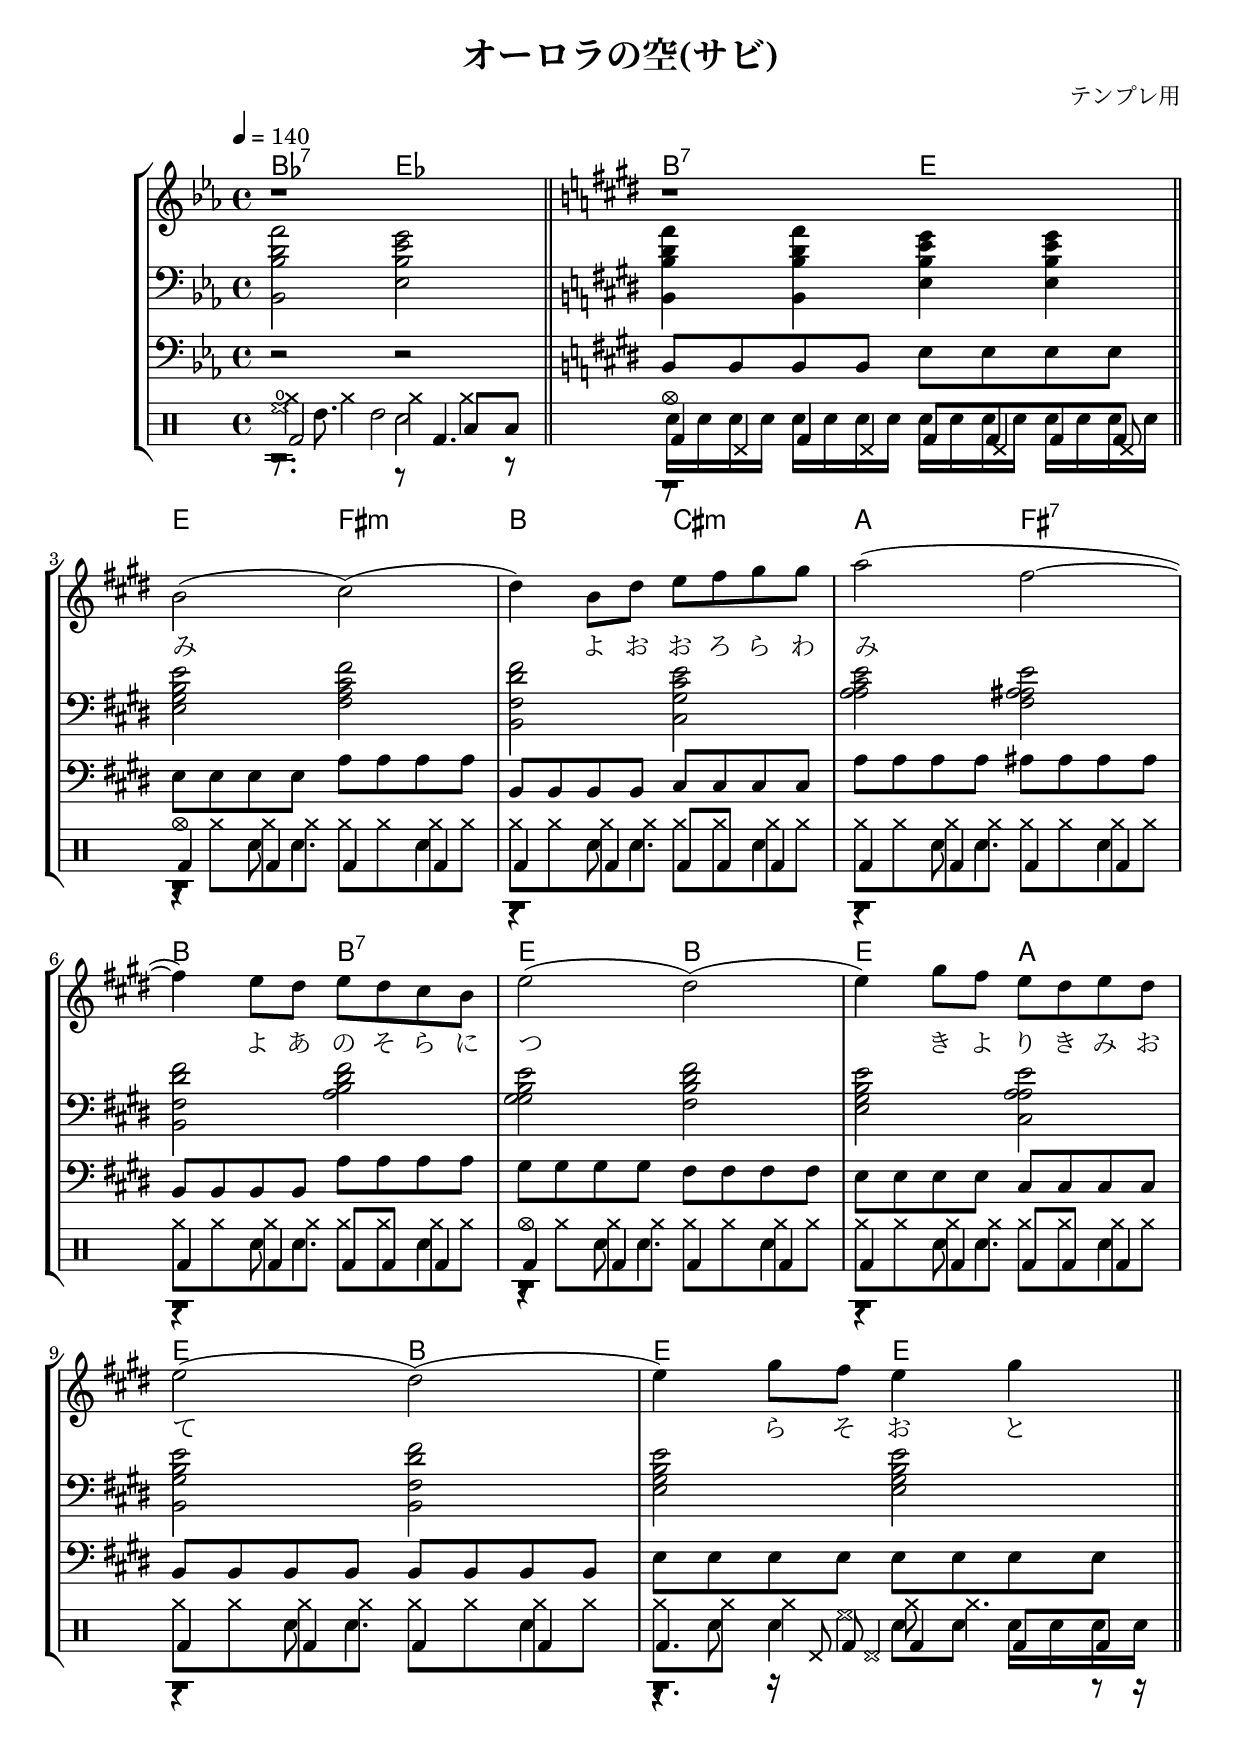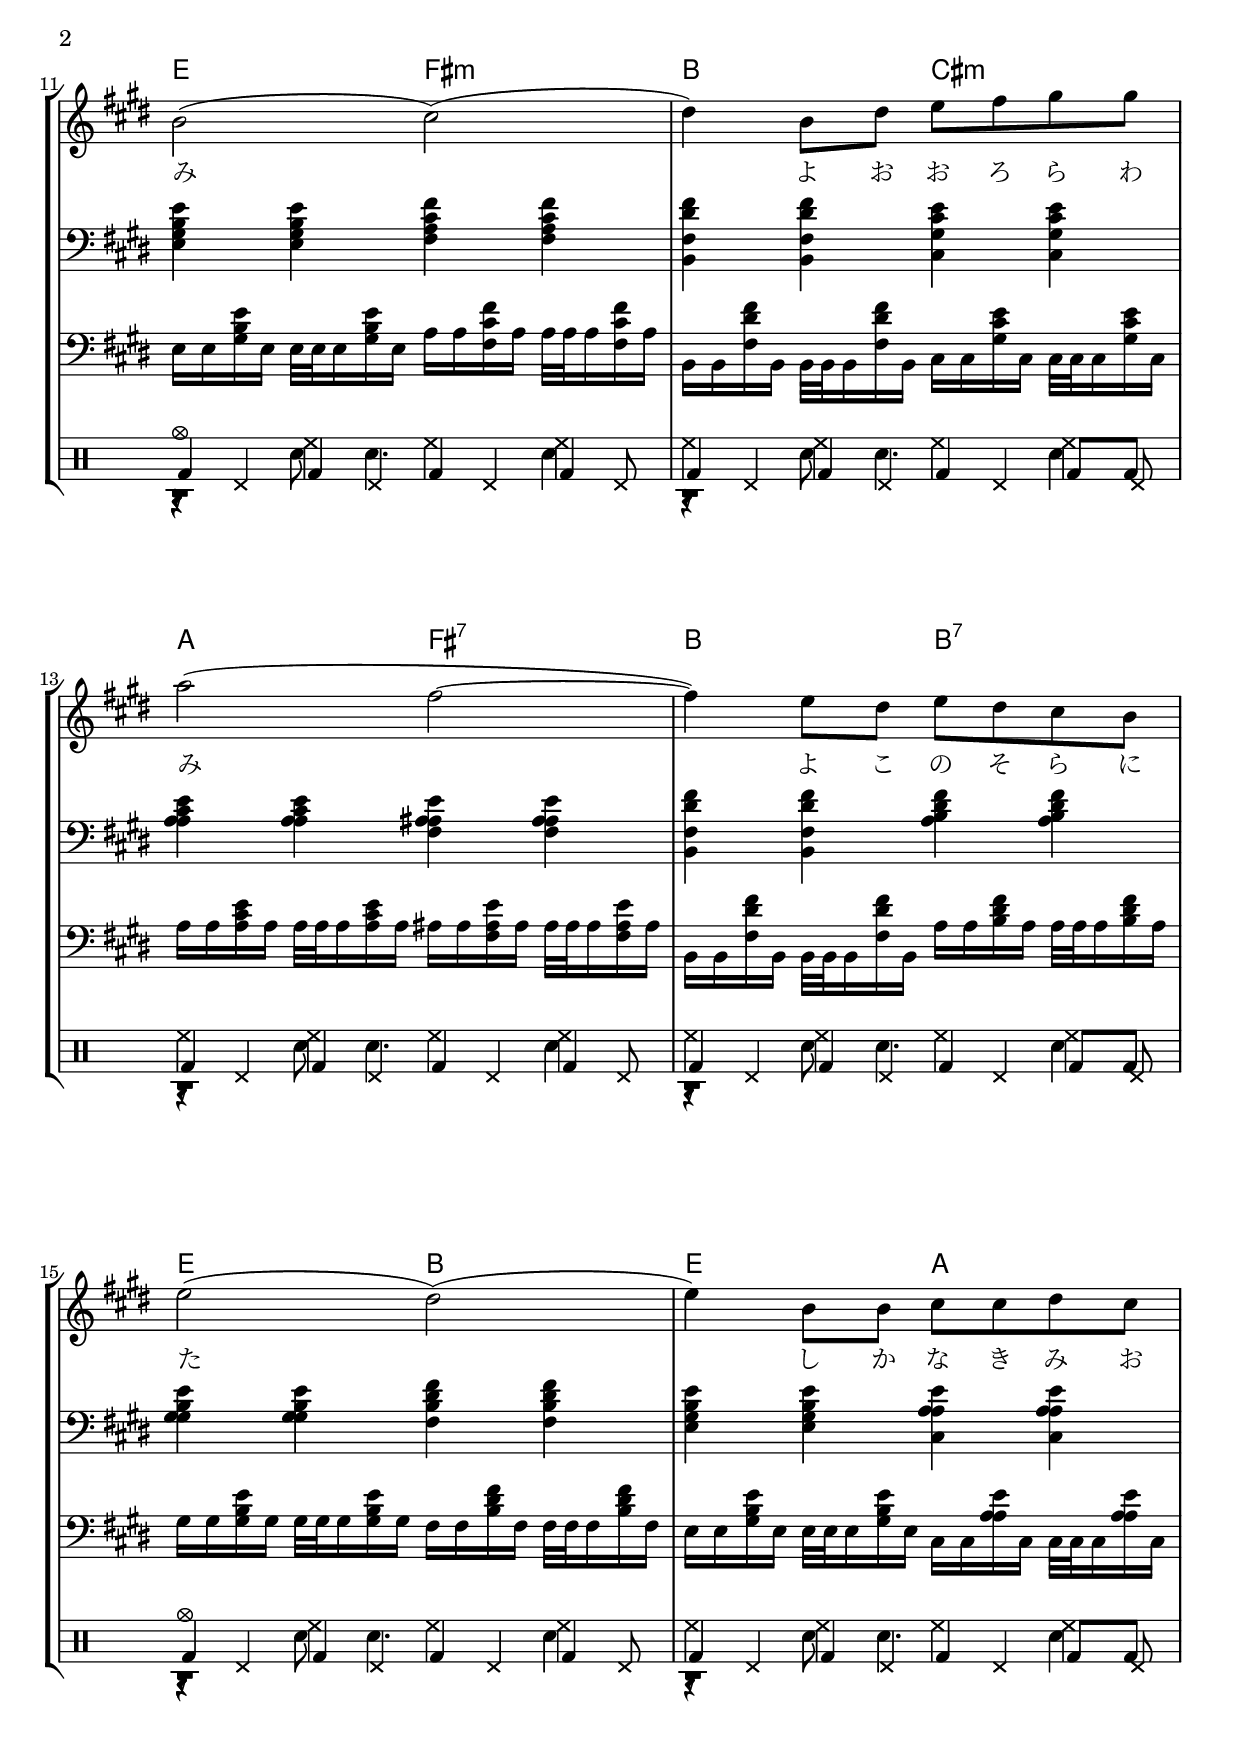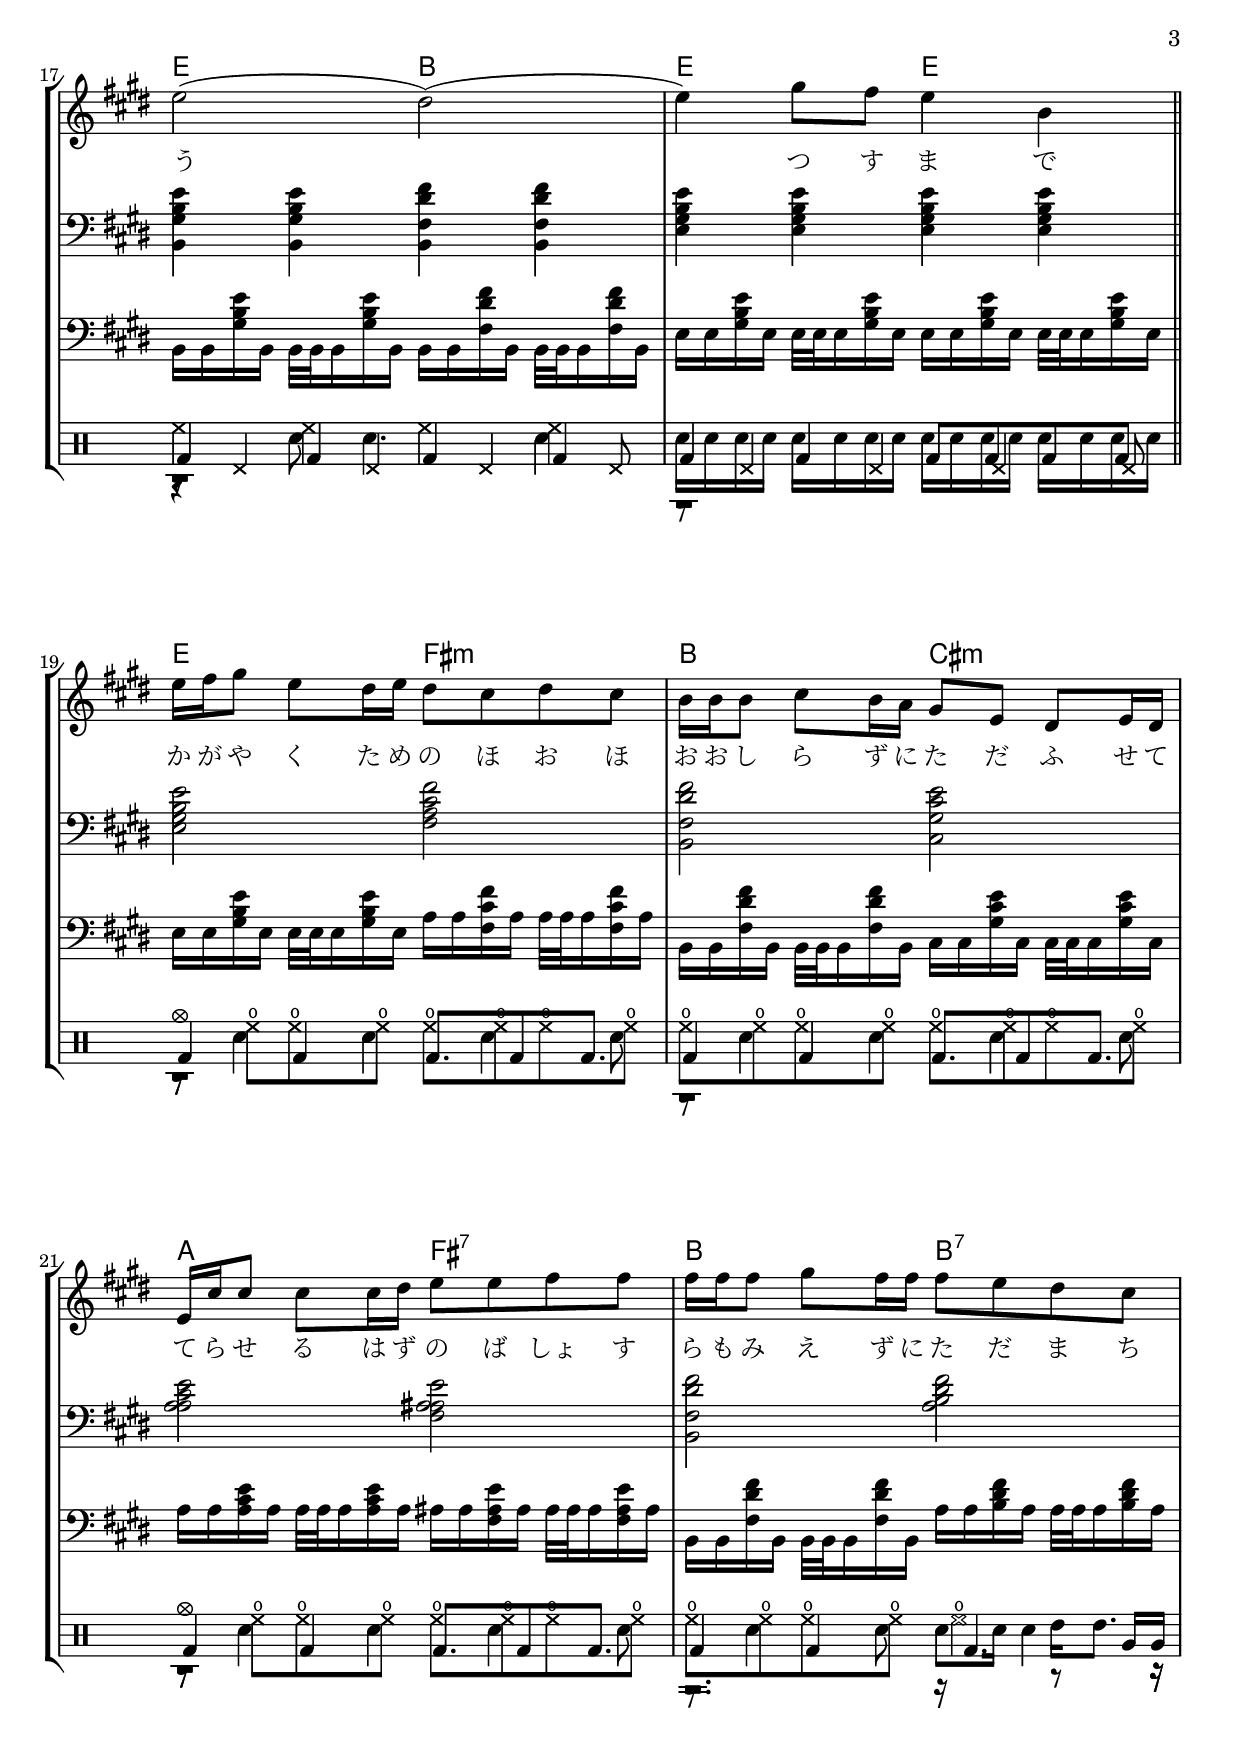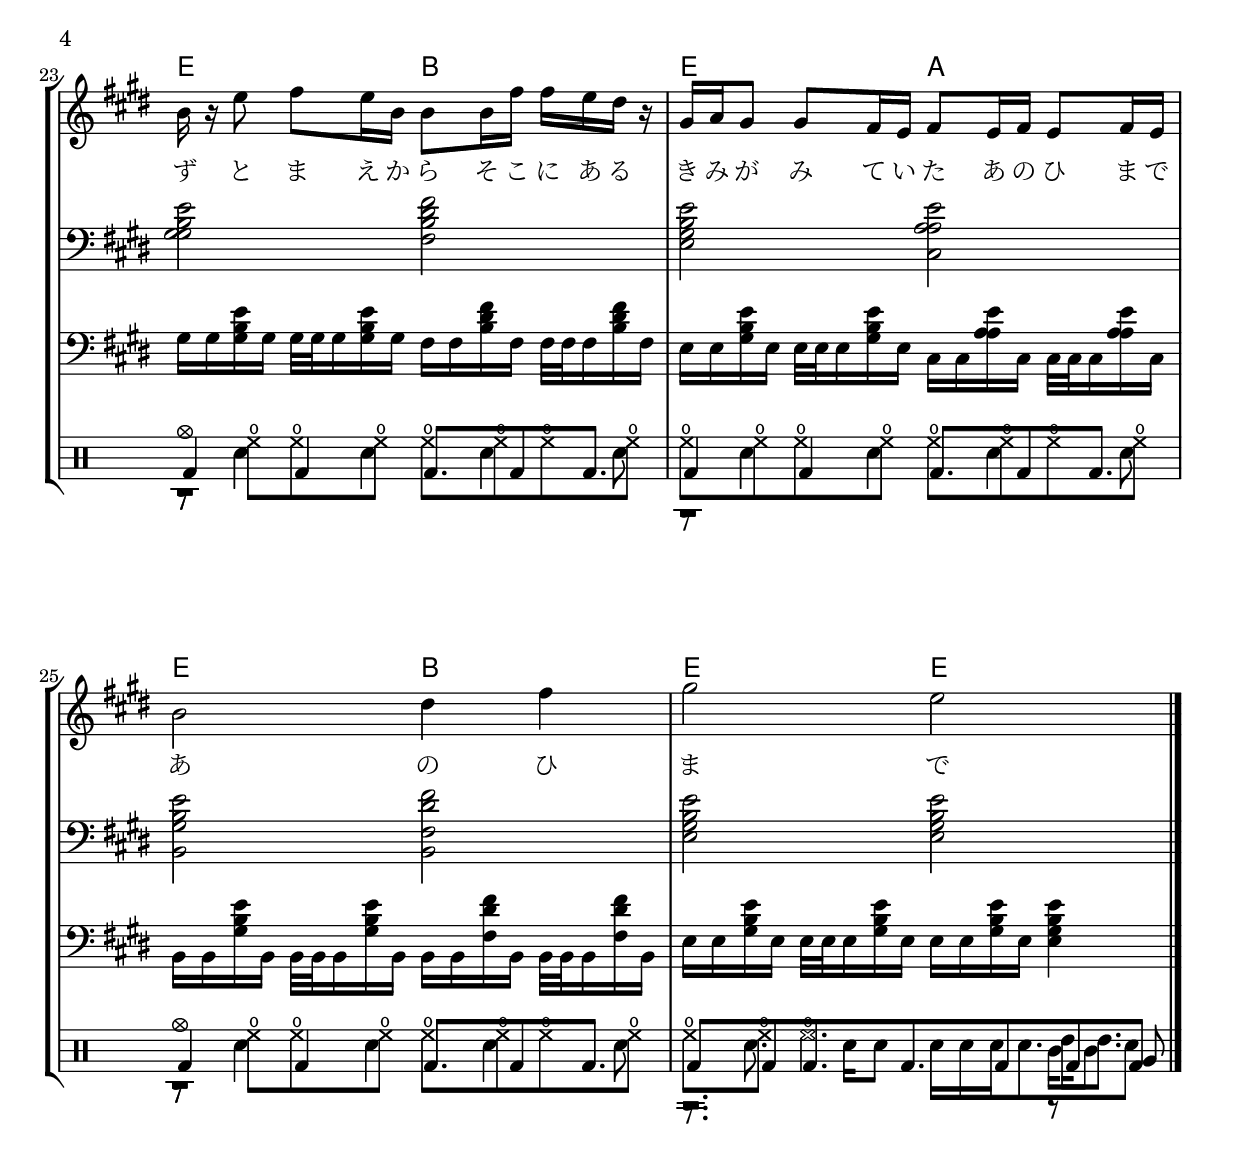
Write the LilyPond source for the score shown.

\version "2.12.1"

\header {
	title = \markup {オーロラの空(サビ)}
	composer = \markup \center-column {テンプレ用}
}

harmony = \chordmode {
	bes2:7 es 

	b:7 e 

	e fis:m b cis:m a fis:7 b b:7 e b e a e b e e 

	e fis:m b cis:m a fis:7 b b:7 e b e a e b e e 

	e fis:m b cis:m a fis:7 b b:7 e b e a e b e e 
}

melody = {
	\key es \major
	\tempo 4 = 140
	r1   
	\key e \major
	r1   
	\set Staff.midiInstrument = #"fss0.32"
	 b'2  (cis''2) 
	(dis''4)  b'8  dis''8  e''8  fis''8  gis''8  gis''8 
	a''2  (fis''2~ 
	fis''4)  e''8  dis''8  e''8  dis''8  cis''8  b'8 
	e''2  (dis''2) 
	(e''4)  gis''8  fis''8  e''8  dis''8  e''8  dis''8 
	e''2  (dis''2) 
	(e''4)  gis''8  fis''8  e''4  gis''4
	\set Staff.midiInstrument = #"fss0.32"
	 b'2  (cis''2) 
	(dis''4)  b'8  dis''8  e''8  fis''8  gis''8  gis''8 
	a''2  (fis''2~ 
	fis''4)  e''8  dis''8  e''8  dis''8  cis''8  b'8 
	e''2  (dis''2) 
	(e''4)  b'8  b'8  cis''8  cis''8  dis''8  cis''8 
	e''2  (dis''2) 
	(e''4)  gis''8  fis''8  e''4  b'4
	\set Staff.midiInstrument = #"Electric Grand"
	 e''16  fis''16  gis''8  e''8  dis''16  e''16  dis''8  cis''8  dis''8  cis''8 
	b'16  b'16  b'8  cis''8  b'16  a'16  gis'8  e'8  dis'8  e'16  dis'16 
	e'16  cis''16  cis''8  cis''8  cis''16  dis''16  e''8  e''8  fis''8  fis''8 
	fis''16  fis''16  fis''8  gis''8  fis''16  fis''16  fis''8  e''8  dis''8  cis''8 
	b'16  r16  e''8  fis''8  e''16  b'16  b'8  b'16  fis''16  fis''16  e''16  dis''16  r16 
	gis'16  a'16  gis'8  gis'8  fis'16  e'16  fis'8  e'16  fis'16  e'8  fis'16  e'16 
	b'2  dis''4  fis''4 
	gis''2  e''2
	\bar "|."
}

words = \lyricmode {
	
	
	み  よ  お  お  ろ  ら  わ  み  よ  あ  の  そ  ら  に  つ  き  よ  り  き  み  お  て  ら  そ  お  と  
	み  よ  お  お  ろ  ら  わ  み  よ  こ  の  そ  ら  に  た  し  か  な  き  み  お  う  つ  す  ま  で  
	か  が  や  く  た  め  の  ほ  お  ほ  お  お  し  ら  ず  に  た  だ  ふ  せ  て  て  ら  せ  る  は  ず  の  ば  しょ  す  ら  も  み  え  ず  に  た  だ  ま  ち  ず  と  ま  え  か  ら  そ  こ  に  あ  る  き  み  が  み  て  い  た  あ  の  ひ  ま  で  あ  の  ひ  ま  で  
}

tempochange = {
	\tempo 4 = 140
	r1 \bar "||"
	\tempo 4 = 140
	r1 \bar "||"
	\tempo 4 = 140
	r1 | r1 | r1 | r1 | r1 | r1 | r1 | r1 \bar "||"
	\tempo 4 = 140
	r1 | r1 | r1 | r1 | r1 | r1 | r1 | r1 \bar "||"
	\tempo 4 = 140
	r1 | r1 | r1 | r1 | r1 | r1 | r1 | r1 \bar "|."
}

mainacc = {
	\clef bass
	\set Staff.midiInstrument = #"String Ensemble 1"
	\key es \major
	\tempo 4 = 140
	<bes, bes d' as'>2
	<es bes es' g'>2
	\bar "||"

	\set Staff.midiInstrument = #"String Ensemble 1"
	\key e \major
	<b, b dis' a'>4 <b, b dis' a'>4
	<e b e' gis'>4 <e b e' gis'>4
	\bar "||"

	\set Staff.midiInstrument = #"String Ensemble 1"
	<e gis b e'>2
	<a fis cis' fis'>2
	<b, fis dis' fis'>2
	<cis gis cis' e'>2
	<a a cis' e'>2
	<ais fis ais e'>2
	<b, fis dis' fis'>2
	<a b dis' fis'>2
	<gis gis b e'>2
	<fis b dis' fis'>2
	<e gis b e'>2
	<cis a a e'>2
	<b, gis b e'>2
	<b, fis dis' fis'>2
	<e gis b e'>2
	<e gis b e'>2
	\bar "||"

	\set Staff.midiInstrument = #"String Ensemble 1"
	<e gis b e'>4 <e gis b e'>4
	<a fis cis' fis'>4 <a fis cis' fis'>4
	<b, fis dis' fis'>4 <b, fis dis' fis'>4
	<cis gis cis' e'>4 <cis gis cis' e'>4
	<a a cis' e'>4 <a a cis' e'>4
	<ais fis ais e'>4 <ais fis ais e'>4
	<b, fis dis' fis'>4 <b, fis dis' fis'>4
	<a b dis' fis'>4 <a b dis' fis'>4
	<gis gis b e'>4 <gis gis b e'>4
	<fis b dis' fis'>4 <fis b dis' fis'>4
	<e gis b e'>4 <e gis b e'>4
	<cis a a e'>4 <cis a a e'>4
	<b, gis b e'>4 <b, gis b e'>4
	<b, fis dis' fis'>4 <b, fis dis' fis'>4
	<e gis b e'>4 <e gis b e'>4
	<e gis b e'>4 <e gis b e'>4
	\bar "||"

	\set Staff.midiInstrument = #"String Ensemble 1"
	<e gis b e'>2
	<a fis cis' fis'>2
	<b, fis dis' fis'>2
	<cis gis cis' e'>2
	<a a cis' e'>2
	<ais fis ais e'>2
	<b, fis dis' fis'>2
	<a b dis' fis'>2
	<gis gis b e'>2
	<fis b dis' fis'>2
	<e gis b e'>2
	<cis a a e'>2
	<b, gis b e'>2
	<b, fis dis' fis'>2
	<e gis b e'>2
	<e gis b e'>2
	\bar "|."
}

subacc = {
	\clef bass
	\set Staff.midiInstrument = #"Acoustic grand"
	\key es \major
	\tempo 4 = 140
	r2
	r2
	\bar "||"

	\set Staff.midiInstrument = #"Lead 8 (bass+lead)"
	\key e \major
	b,8 b,8 b,8 b,8
	e8 e8 e8 e8
	\bar "||"

	\set Staff.midiInstrument = #"Lead 8 (bass+lead)"
	e8 e8 e8 e8
	a8 a8 a8 a8
	b,8 b,8 b,8 b,8
	cis8 cis8 cis8 cis8
	a8 a8 a8 a8
	ais8 ais8 ais8 ais8
	b,8 b,8 b,8 b,8
	a8 a8 a8 a8
	gis8 gis8 gis8 gis8
	fis8 fis8 fis8 fis8
	e8 e8 e8 e8
	cis8 cis8 cis8 cis8
	b,8 b,8 b,8 b,8
	b,8 b,8 b,8 b,8
	e8 e8 e8 e8
	e8 e8 e8 e8
	\bar "||"

	\set Staff.midiInstrument = #"Lead 8 (bass+lead)"
	e16 e16 <gis b e'>16 e16   e32 e32 e16 <gis b e'>16 e16
	a16 a16 <fis cis' fis'>16 a16   a32 a32 a16 <fis cis' fis'>16 a16
	b,16 b,16 <fis dis' fis'>16 b,16   b,32 b,32 b,16 <fis dis' fis'>16 b,16
	cis16 cis16 <gis cis' e'>16 cis16   cis32 cis32 cis16 <gis cis' e'>16 cis16
	a16 a16 <a cis' e'>16 a16   a32 a32 a16 <a cis' e'>16 a16
	ais16 ais16 <fis ais e'>16 ais16   ais32 ais32 ais16 <fis ais e'>16 ais16
	b,16 b,16 <fis dis' fis'>16 b,16   b,32 b,32 b,16 <fis dis' fis'>16 b,16
	a16 a16 <b dis' fis'>16 a16   a32 a32 a16 <b dis' fis'>16 a16
	gis16 gis16 <gis b e'>16 gis16   gis32 gis32 gis16 <gis b e'>16 gis16
	fis16 fis16 <b dis' fis'>16 fis16   fis32 fis32 fis16 <b dis' fis'>16 fis16
	e16 e16 <gis b e'>16 e16   e32 e32 e16 <gis b e'>16 e16
	cis16 cis16 <a a e'>16 cis16   cis32 cis32 cis16 <a a e'>16 cis16
	b,16 b,16 <gis b e'>16 b,16   b,32 b,32 b,16 <gis b e'>16 b,16
	b,16 b,16 <fis dis' fis'>16 b,16   b,32 b,32 b,16 <fis dis' fis'>16 b,16
	e16 e16 <gis b e'>16 e16   e32 e32 e16 <gis b e'>16 e16
	e16 e16 <gis b e'>16 e16   e32 e32 e16 <gis b e'>16 e16
	\bar "||"

	\set Staff.midiInstrument = #"Lead 8 (bass+lead)"
	e16 e16 <gis b e'>16 e16   e32 e32 e16 <gis b e'>16 e16
	a16 a16 <fis cis' fis'>16 a16   a32 a32 a16 <fis cis' fis'>16 a16
	b,16 b,16 <fis dis' fis'>16 b,16   b,32 b,32 b,16 <fis dis' fis'>16 b,16
	cis16 cis16 <gis cis' e'>16 cis16   cis32 cis32 cis16 <gis cis' e'>16 cis16
	a16 a16 <a cis' e'>16 a16   a32 a32 a16 <a cis' e'>16 a16
	ais16 ais16 <fis ais e'>16 ais16   ais32 ais32 ais16 <fis ais e'>16 ais16
	b,16 b,16 <fis dis' fis'>16 b,16   b,32 b,32 b,16 <fis dis' fis'>16 b,16
	a16 a16 <b dis' fis'>16 a16   a32 a32 a16 <b dis' fis'>16 a16
	gis16 gis16 <gis b e'>16 gis16   gis32 gis32 gis16 <gis b e'>16 gis16
	fis16 fis16 <b dis' fis'>16 fis16   fis32 fis32 fis16 <b dis' fis'>16 fis16
	e16 e16 <gis b e'>16 e16   e32 e32 e16 <gis b e'>16 e16
	cis16 cis16 <a a e'>16 cis16   cis32 cis32 cis16 <a a e'>16 cis16
	b,16 b,16 <gis b e'>16 b,16   b,32 b,32 b,16 <gis b e'>16 b,16
	b,16 b,16 <fis dis' fis'>16 b,16   b,32 b,32 b,16 <fis dis' fis'>16 b,16
	e16 e16 <gis b e'>16 e16   e32 e32 e16 <gis b e'>16 e16
	e16 e16 <gis b e'>16 e16 <e gis b e'>4
	\bar "|."
}

percA = {
	\drummode {
	cymr4 cymr4 cymr4 cymr4  \bar "||"
	r1  \bar "||"
	r8 cymr8 cymr8 cymr8 cymr8 cymr8 cymr8 cymr8  |cymr8 cymr8 cymr8 cymr8 cymr8 cymr8 cymr8 cymr8  |cymr8 cymr8 cymr8 cymr8 cymr8 cymr8 cymr8 cymr8  |cymr8 cymr8 cymr8 cymr8 cymr8 cymr8 cymr8 cymr8  |r8 cymr8 cymr8 cymr8 cymr8 cymr8 cymr8 cymr8  |cymr8 cymr8 cymr8 cymr8 cymr8 cymr8 cymr8 cymr8  |cymr8 cymr8 cymr8 cymr8 cymr8 cymr8 cymr8 cymr8  |cymr8 cymr8 cymr4 cymr8 cymr4.  \bar "||"
	r4 hh4 hh4 hh4  |hh4 hh4 hh4 hh4  |hh4 hh4 hh4 hh4  |hh4 hh4 hh4 hh4  |r4 hh4 hh4 hh4  |hh4 hh4 hh4 hh4  |hh4 hh4 hh4 hh4  |r1  \bar "||"
	r8 hho8 hho8 hho8 hho8 hho8 hho8 hho8  |hho8 hho8 hho8 hho8 hho8 hho8 hho8 hho8  |r8 hho8 hho8 hho8 hho8 hho8 hho8 hho8  |hho8 hho8 hho8 hho8 hho2  |r8 hho8 hho8 hho8 hho8 hho8 hho8 hho8  |hho8 hho8 hho8 hho8 hho8 hho8 hho8 hho8  |r8 hho8 hho8 hho8 hho8 hho8 hho8 hho8  |hho8 hho8 hho2.  \bar "|."
	}
}

percB = {
	\drummode {
	r2 sn2  \bar "||"
	sn16 sn16 sn16 sn16 sn16 sn16 sn16 sn16 sn16 sn16 sn16 sn16 sn16 sn16 sn16 sn16  \bar "||"
	r4 sn8 sn4. sn4  |r4 sn8 sn4. sn4  |r4 sn8 sn4. sn4  |r4 sn8 sn4. sn4  |r4 sn8 sn4. sn4  |r4 sn8 sn4. sn4  |r4 sn8 sn4. sn4  |r8 sn8 sn4 sn8 sn8 sn16 sn16 sn16 sn16  \bar "||"
	r4 sn8 sn4. sn4  |r4 sn8 sn4. sn4  |r4 sn8 sn4. sn4  |r4 sn8 sn4. sn4  |r4 sn8 sn4. sn4  |r4 sn8 sn4. sn4  |r4 sn8 sn4. sn4  |sn16 sn16 sn16 sn16 sn16 sn16 sn16 sn16 sn16 sn16 sn16 sn16 sn16 sn16 sn16 sn16  \bar "||"
	r8 sn4 sn4 sn4 sn8  |r8 sn4 sn4 sn4 sn8  |r8 sn4 sn4 sn4 sn8  |r8 sn4 sn8 sn8 sn16 sn4 r16  |r8 sn4 sn4 sn4 sn8  |r8 sn4 sn4 sn4 sn8  |r8 sn4 sn4 sn4 sn8  |r8 sn8. sn16 sn8 sn16 sn16 sn16 sn8. sn8  \bar "|."
	}
}

percC = {
	\drummode {
	bd2 r8 bd4.  \bar "||"
	bd4 bd4 bd8 bd8 bd8 bd8  \bar "||"
	bd4 bd4 bd4 bd4  |bd4 bd4 bd8 bd8 bd4  |bd4 bd4 bd4 bd4  |bd4 bd4 bd8 bd8 bd4  |bd4 bd4 bd4 bd4  |bd4 bd4 bd8 bd8 bd4  |bd4 bd4 bd4 bd4  |bd4. bd8 bd4 bd8 bd8  \bar "||"
	bd4 bd4 bd4 bd4  |bd4 bd4 bd4 bd8 bd8  |bd4 bd4 bd4 bd4  |bd4 bd4 bd4 bd8 bd8  |bd4 bd4 bd4 bd4  |bd4 bd4 bd4 bd8 bd8  |bd4 bd4 bd4 bd4  |bd4 bd4 bd8 bd8 bd8 bd8  \bar "||"
	bd4 bd4 bd8. bd8 bd8.  |bd4 bd4 bd8. bd8 bd8.  |bd4 bd4 bd8. bd8 bd8.  |bd4 bd4 r16 bd4. r16  |bd4 bd4 bd8. bd8 bd8.  |bd4 bd4 bd8. bd8 bd8.  |bd4 bd4 bd8. bd8 bd8.  |bd8 bd8 bd8. bd8. bd8 bd8 bd8  \bar "|."
	}
}

percD = {
	\drummode {
	r8. tommh8. tommh2 r8  \bar "||"
	r8 hhp4 hhp4 hhp4 hhp8  \bar "||"
	cymc1  |r1 |r1 |r1 |cymc1  |r1 |r1 |r1 \bar "||"
	r8 hhp4 hhp4 hhp4 hhp8  |r8 hhp4 hhp4 hhp4 hhp8  |r8 hhp4 hhp4 hhp4 hhp8  |r8 hhp4 hhp4 hhp4 hhp8  |r8 hhp4 hhp4 hhp4 hhp8  |r8 hhp4 hhp4 hhp4 hhp8  |r8 hhp4 hhp4 hhp4 hhp8  |r8 hhp4 hhp4 hhp4 hhp8  \bar "||"
	cymc1  |r1  |cymc1  |r1  |cymc1  |r1  |cymc1  |r1  \bar "|."
	}
}

percE = {
	\drummode {
	r2. toml8 toml8  \bar "||"
	cymc1  \bar "||"
	r1 |r1 |r1 |r1 |r1 |r1 |r1 |r4 r16 hhp8 hhp2 r16  \bar "||"
	cymc1  |r1 |r1 |r1 |cymc1  |r1 |r1 |r1 \bar "||"
	r1 |r1 |r1 |r2. tommh16 tommh8.  |r1 |r1 |r1 |r2. tommh16 tommh8.  \bar "|."
	}
}

percF = {
	\drummode {
	hho1  \bar "||"
	r1 \bar "||"
	r1 |r1 |r1 |r1 |r1 |r1 |r1 |r4. hh2 r8  \bar "||"
	r1 | r1 | r1 | r1 | r1 | r1 | r1 | r1 \bar "||"
	r1 |r1 |r1 |r2. r8 tomfh16 tomfh16  |r1 |r1 |r1 |r2. r8 tomfh8  \bar "|."
	}
}

percG = {
	\drummode {
	r1 \bar "||"
	r1 \bar "||"
	r1 | r1 | r1 | r1 | r1 | r1 | r1 | r1 \bar "||"
	r1 | r1 | r1 | r1 | r1 | r1 | r1 | r1 \bar "||"
	r1 |r1 |r1 |r1 |r1 |r1 |r1 |r2. tomml16 tomml8.  \bar "|."
	}
}

\score {
	<<
		\new StaffGroup <<
			\new ChordNames {\harmony}
			\new Voice = "melody" {\melody}
			\new Lyrics \lyricsto "melody" \words
			\new Staff = "mainacc" {\mainacc}
			\new Staff = "subacc" {\subacc}
			\new DrumStaff <<
				\new DrumVoice {\percA}
				\new DrumVoice {\percB}
				\new DrumVoice {\percC}
				\new DrumVoice {\percD}
				\new DrumVoice {\percE}
				\new DrumVoice {\percF}
				\new DrumVoice {\percG}
			>>
		>>
	>>
	\layout { }
}
